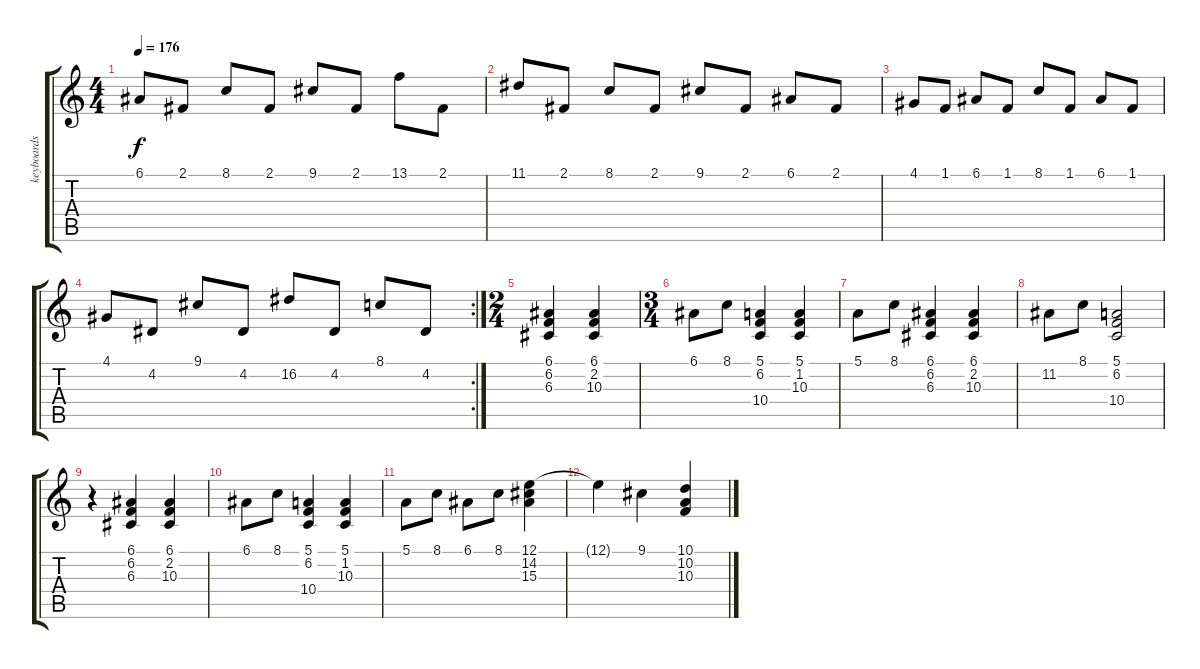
\track ("keyboards" "keyboards") {instrument stringensemble1}
\staff {score tabs}
\tuning (E4 B3 G3 D3 A2 E2) {hide}
\ts (4 4)
\tempo 176
\clef g2
\ks c
6.1.8{dy f} 2.1.8 8.1.8 2.1.8 9.1.8 2.1.8 13.1.8 2.1.8 |
11.1.8 2.1.8 8.1.8 2.1.8 9.1.8 2.1.8 6.1.8 2.1.8 |
4.1.8 1.1.8 6.1.8 1.1.8 8.1.8 1.1.8 6.1.8 1.1.8 |
\rc 2
4.1.8 4.2.8 9.1.8 4.2.8 16.2.8 4.2.8 8.1.8 4.2.8 |
\ts (2 4)
(6.1 6.2 6.3).4 (6.1 2.2 10.3).4 |
\ts (3 4)
6.1.8 8.1.8 (5.1 6.2 10.4).4 (5.1 1.2 10.3).4 |
5.1.8 8.1.8 (6.1 6.2 6.3).4 (6.1 2.2 10.3).4 |
11.2.8 8.1.8 (5.1 6.2 10.4).2 |
r.4 (6.1 6.2 6.3).4 (6.1 2.2 10.3).4 |
6.1.8 8.1.8 (5.1 6.2 10.4).4 (5.1 1.2 10.3).4 |
5.1.8 8.1.8 6.1.8 8.1.8 (12.1 14.2 15.3).4 |
12.1{t}.4 9.1.4 (10.1 10.2 10.3).4
